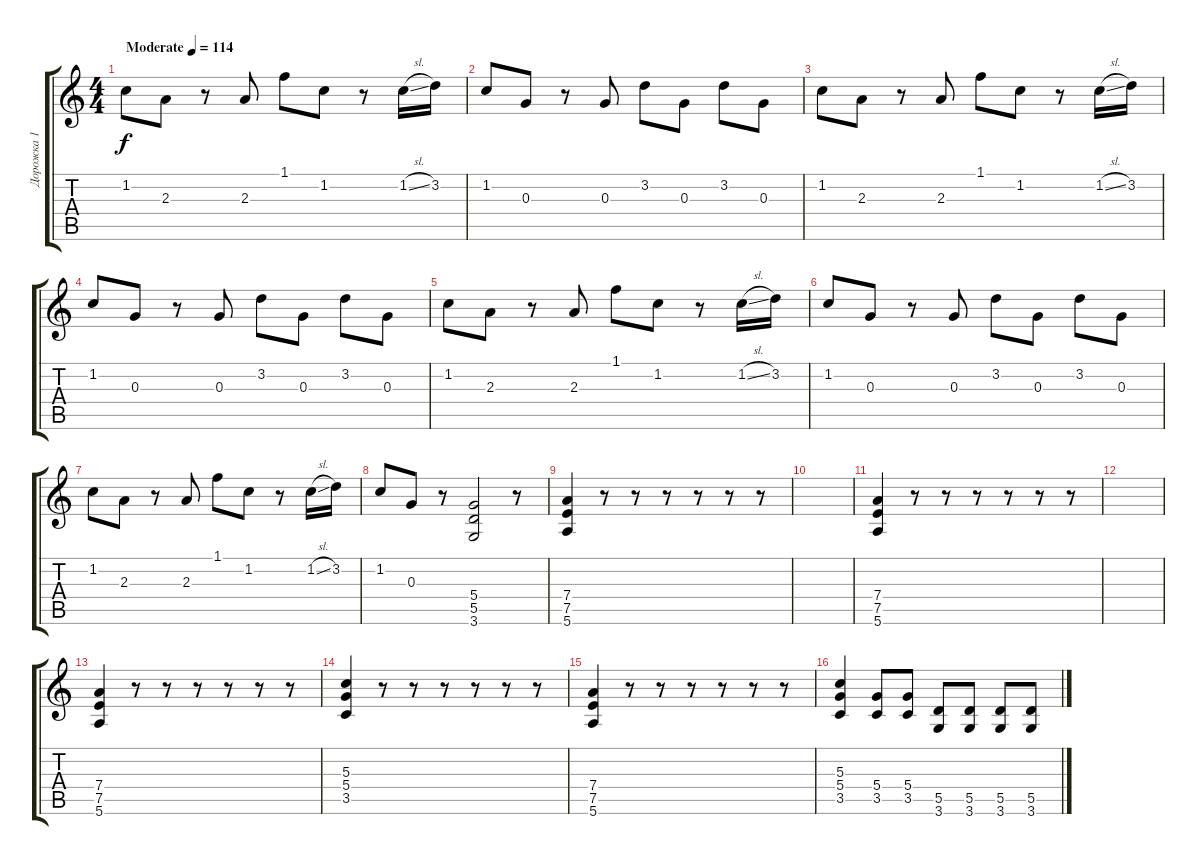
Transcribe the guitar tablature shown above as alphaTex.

\track ("Дорожка 1" "Дорожка 1") {instrument distortionguitar}
\staff {score tabs}
\tuning (E4 B3 G3 D3 A2 E2) {hide}
\ts (4 4)
\tempo (114 "Moderate")
\clef g2
\ks c
1.2.8{dy f instrument distortionguitar} 2.3.8 r.8 2.3.8 1.1.8 1.2.8 r.8 1.2{sl}.16 3.2.16 |
1.2.8 0.3.8 r.8 0.3.8 3.2.8 0.3.8 3.2.8 0.3.8 |
1.2.8 2.3.8 r.8 2.3.8 1.1.8 1.2.8 r.8 1.2{sl}.16 3.2.16 |
1.2.8 0.3.8 r.8 0.3.8 3.2.8 0.3.8 3.2.8 0.3.8 |
1.2.8 2.3.8 r.8 2.3.8 1.1.8 1.2.8 r.8 1.2{sl}.16 3.2.16 |
1.2.8 0.3.8 r.8 0.3.8 3.2.8 0.3.8 3.2.8 0.3.8 |
1.2.8 2.3.8 r.8 2.3.8 1.1.8 1.2.8 r.8 1.2{sl}.16 3.2.16 |
1.2.8 0.3.8 r.8 (5.4 5.5 3.6).2 r.8 |
(7.4 7.5 5.6).4 r.8 r.8 r.8 r.8 r.8 r.8 |
|
(7.4 7.5 5.6).4 r.8 r.8 r.8 r.8 r.8 r.8 |
|
(7.4 7.5 5.6).4 r.8 r.8 r.8 r.8 r.8 r.8 |
(5.3 5.4 3.5).4 r.8 r.8 r.8 r.8 r.8 r.8 |
(7.4 7.5 5.6).4 r.8 r.8 r.8 r.8 r.8 r.8 |
(5.3 5.4 3.5).4 (5.4 3.5).8 (5.4 3.5).8 (5.5 3.6).8 (5.5 3.6).8 (5.5 3.6).8 (5.5 3.6).8
